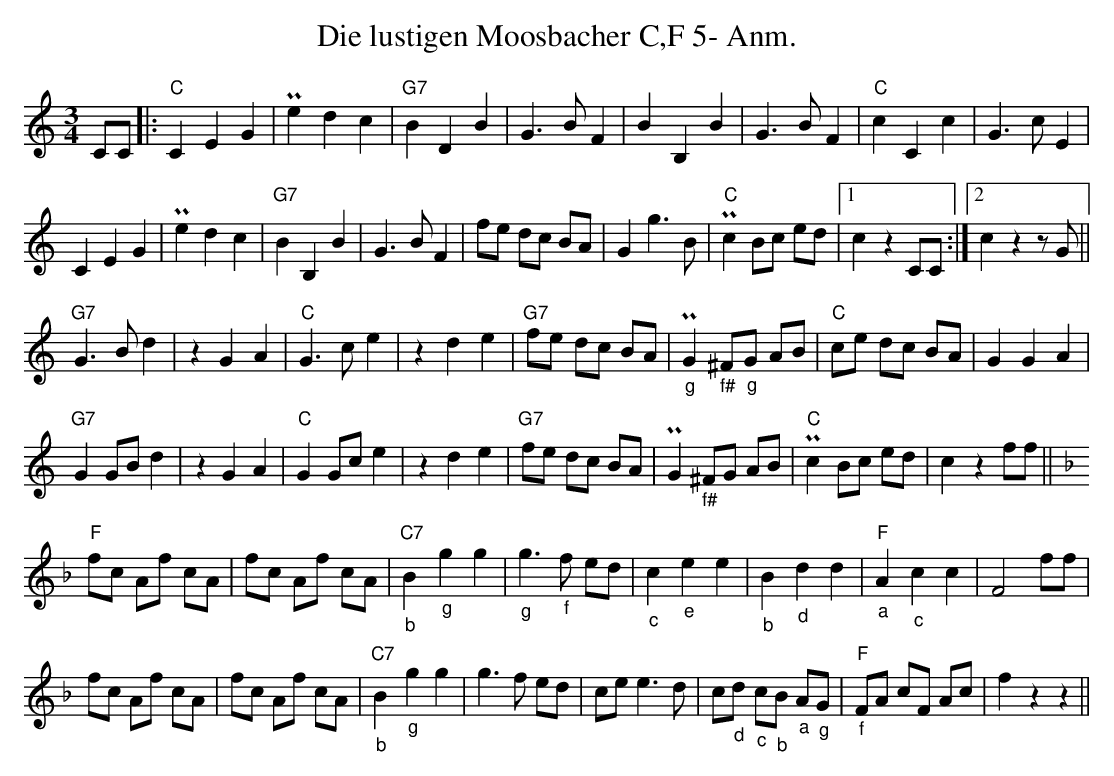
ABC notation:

X:1
T:Die lustigen Moosbacher C,F 5- Anm.
M:3/4
L:1/4
K:Cmaj
C/2C/2 |: "C"CEG | Pe dc | "G7"BDB | G>B F | BB,B | G>BF | "C"cCc | G>c E |
CEG | Pedc | "G7"BB,B | G>BF | f/2e/2 d/2c/2 B/2A/2 | G g>B | P"C"c B/2c/2 e/2d/2 |1 c z C/2C/2 :|2 c z z/2G/2 ||
"G7"G>B d | z GA | "C"G>ce | z de | "G7"f/2e/2 d/2c/2 B/2A/2 | P"_g"G "_f#"^F/2"_g"G/2 A/2B/2 | "C"c/2e/2 d/2c/2 B/2A/2 | GGA |
"G7"G G/2B/2 d | zGA | "C"G G/2c/2 e | z de | "G7"f/2e/2 d/2c/2 B/2A/2 | PG "_f#"^F/2G/2 A/2B/2 | "C"Pc B/2c/2 e/2d/2 | c z f/2f/2 || [K:Fmaj]
"F"f/2c/2 A/2f/2 c/2A/2 | f/2c/2 A/2f/2 c/2A/2 | "C7""_b"B "_g"g g | "_g"g>"_f"f e/2d/2 | "_c"c"_e"ee | "_b"B"_d"dd | "F""_a"A"_c"cc | F2 f/2f/2 |
f/2c/2 A/2f/2 c/2A/2 | f/2c/2 A/2f/2 c/2A/2 | "C7""_b"B "_g"g g | g>f e/2d/2 | c/2e/2 e>d | c/2"_d"d/2 "_c"c/2"_b"B/2 "_a"A/2"_g"G/2 | "F""_f"F/2A/2 c/2F/2 A/2c/2 | f zz ||
